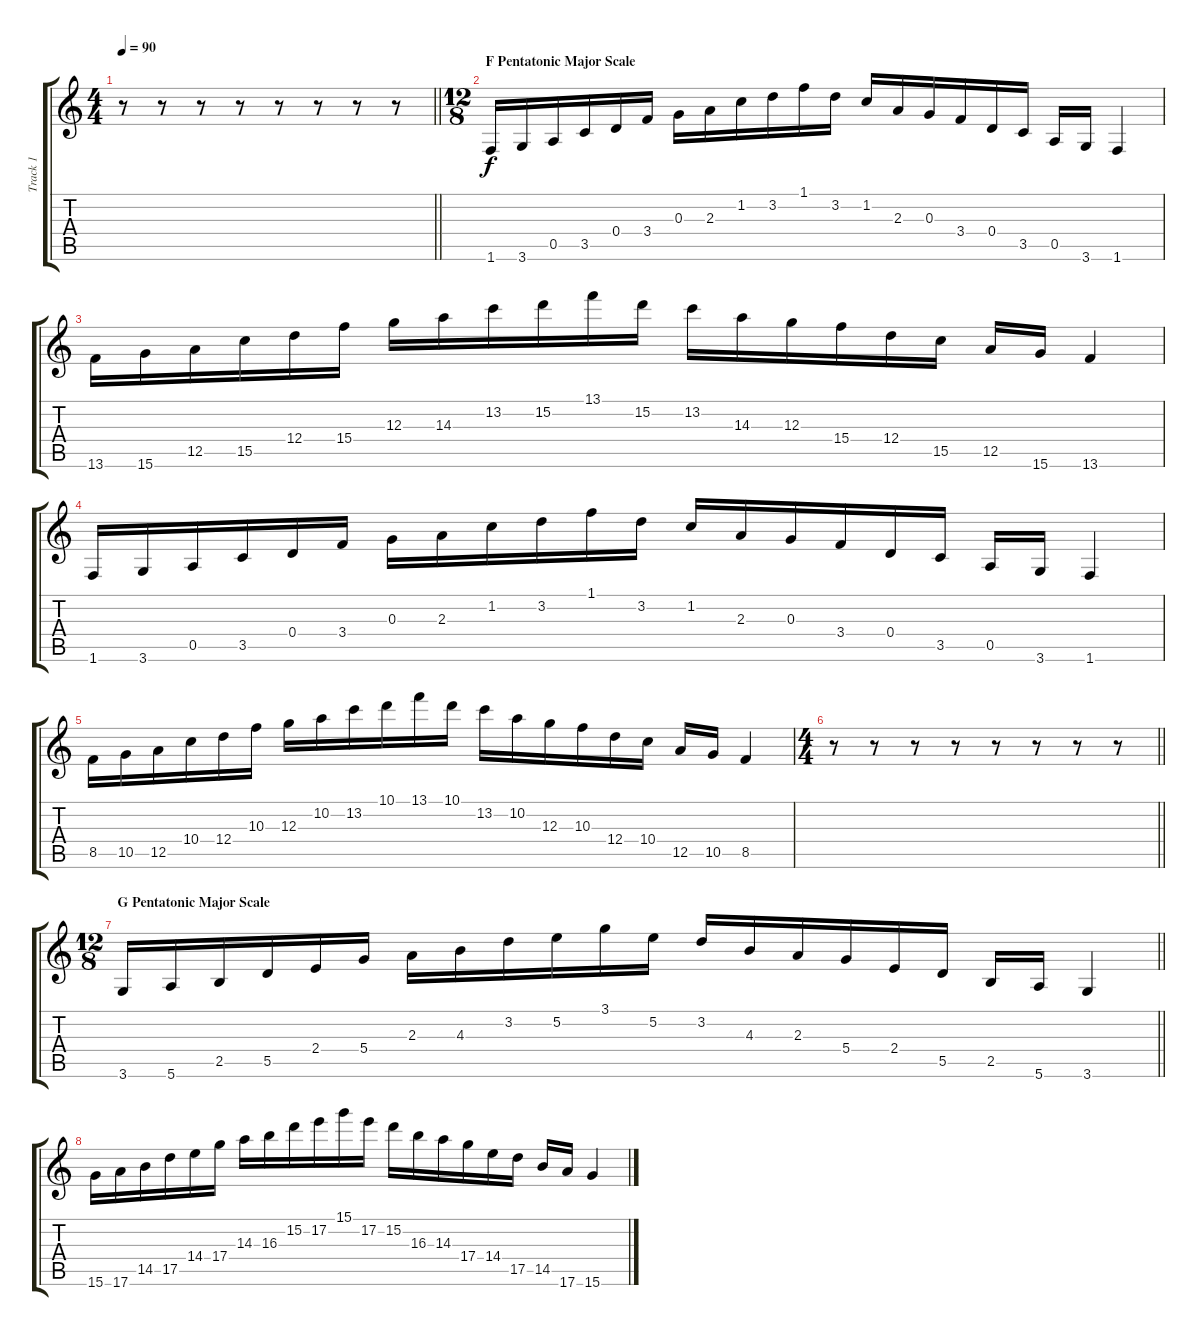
\track ("Track 1" "Track 1") {instrument overdrivenguitar}
\staff {score tabs}
\tuning (E4 B3 G3 D3 A2 E2) {hide}
\ts (4 4)
\tempo 90
\clef g2
\barLineRight lightlight
\ks c
r.8{dy f} r.8 r.8 r.8 r.8 r.8 r.8 r.8 |
\ts (12 8)
\section ("" "F Pentatonic Major Scale")
1.6.16 3.6.16 0.5.16 3.5.16 0.4.16 3.4.16 0.3.16 2.3.16 1.2.16 3.2.16 1.1.16 3.2.16 1.2.16 2.3.16 0.3.16 3.4.16 0.4.16 3.5.16 0.5.16 3.6.16 1.6.4 |
13.6.16 15.6.16 12.5.16 15.5.16 12.4.16 15.4.16 12.3.16 14.3.16 13.2.16 15.2.16 13.1.16 15.2.16 13.2.16 14.3.16 12.3.16 15.4.16 12.4.16 15.5.16 12.5.16 15.6.16 13.6.4 |
1.6.16 3.6.16 0.5.16 3.5.16 0.4.16 3.4.16 0.3.16 2.3.16 1.2.16 3.2.16 1.1.16 3.2.16 1.2.16 2.3.16 0.3.16 3.4.16 0.4.16 3.5.16 0.5.16 3.6.16 1.6.4 |
8.5.16 10.5.16 12.5.16 10.4.16 12.4.16 10.3.16 12.3.16 10.2.16 13.2.16 10.1.16 13.1.16 10.1.16 13.2.16 10.2.16 12.3.16 10.3.16 12.4.16 10.4.16 12.5.16 10.5.16 8.5.4 |
\ts (4 4)
\barLineRight lightlight
r.8 r.8 r.8 r.8 r.8 r.8 r.8 r.8 |
\ts (12 8)
\section ("" "G Pentatonic Major Scale")
\barLineRight lightlight
3.6.16 5.6.16 2.5.16 5.5.16 2.4.16 5.4.16 2.3.16 4.3.16 3.2.16 5.2.16 3.1.16 5.2.16 3.2.16 4.3.16 2.3.16 5.4.16 2.4.16 5.5.16 2.5.16 5.6.16 3.6.4 |
15.6.16 17.6.16 14.5.16 17.5.16 14.4.16 17.4.16 14.3.16 16.3.16 15.2.16 17.2.16 15.1.16 17.2.16 15.2.16 16.3.16 14.3.16 17.4.16 14.4.16 17.5.16 14.5.16 17.6.16 15.6.4
